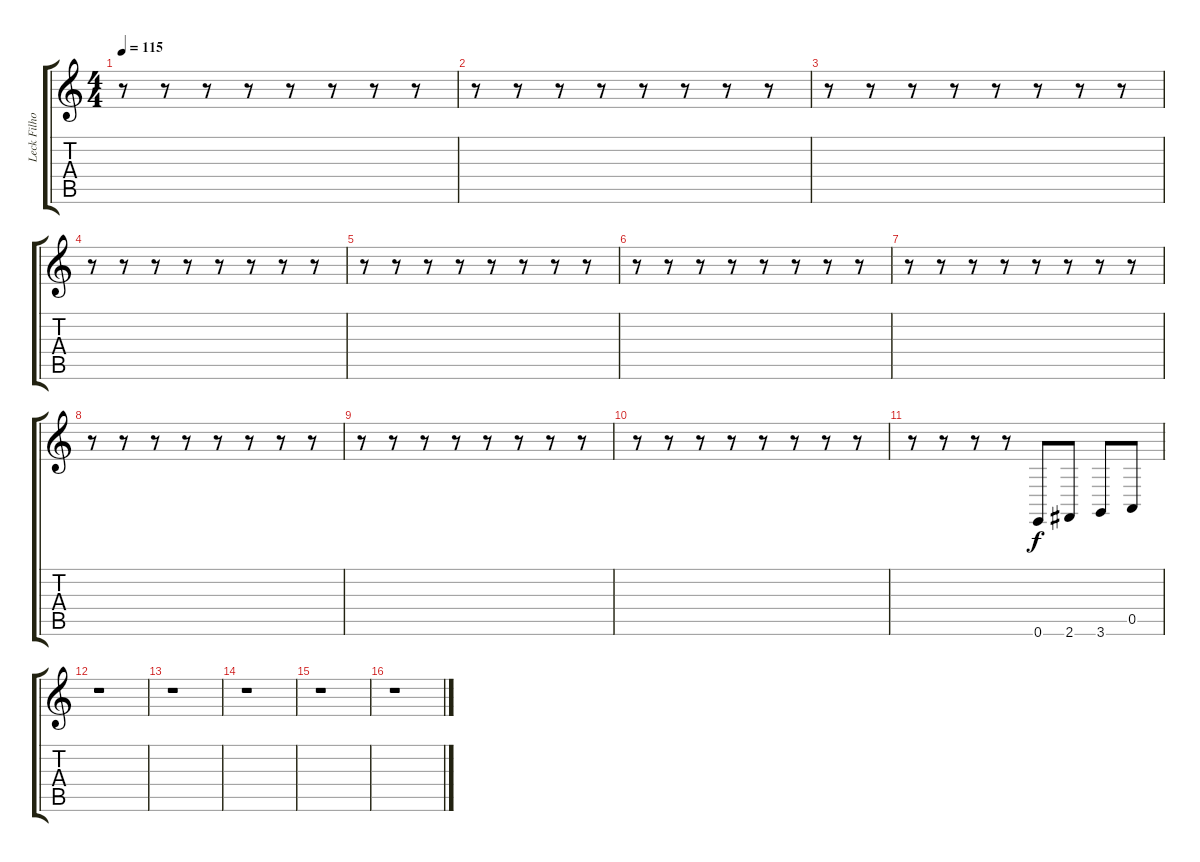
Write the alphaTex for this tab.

\track ("Leck Filho" "Leck Filho") {instrument cello}
\staff {score tabs}
\tuning (E4 B3 G3 D3 A2 E2) {hide}
\ts (4 4)
\tempo 115
\clef g2
\ks c
r.8{dy f} r.8 r.8 r.8 r.8 r.8 r.8 r.8 |
r.8 r.8 r.8 r.8 r.8 r.8 r.8 r.8 |
r.8 r.8 r.8 r.8 r.8 r.8 r.8 r.8 |
r.8 r.8 r.8 r.8 r.8 r.8 r.8 r.8 |
r.8 r.8 r.8 r.8 r.8 r.8 r.8 r.8 |
r.8 r.8 r.8 r.8 r.8 r.8 r.8 r.8 |
r.8 r.8 r.8 r.8 r.8 r.8 r.8 r.8 |
r.8 r.8 r.8 r.8 r.8 r.8 r.8 r.8 |
r.8 r.8 r.8 r.8 r.8 r.8 r.8 r.8 |
r.8 r.8 r.8 r.8 r.8 r.8 r.8 r.8 |
r.8 r.8 r.8 r.8 0.6.8 2.6.8 3.6.8 0.5.8 |
r.1 |
r.1 |
r.1 |
r.1 |
r.1
